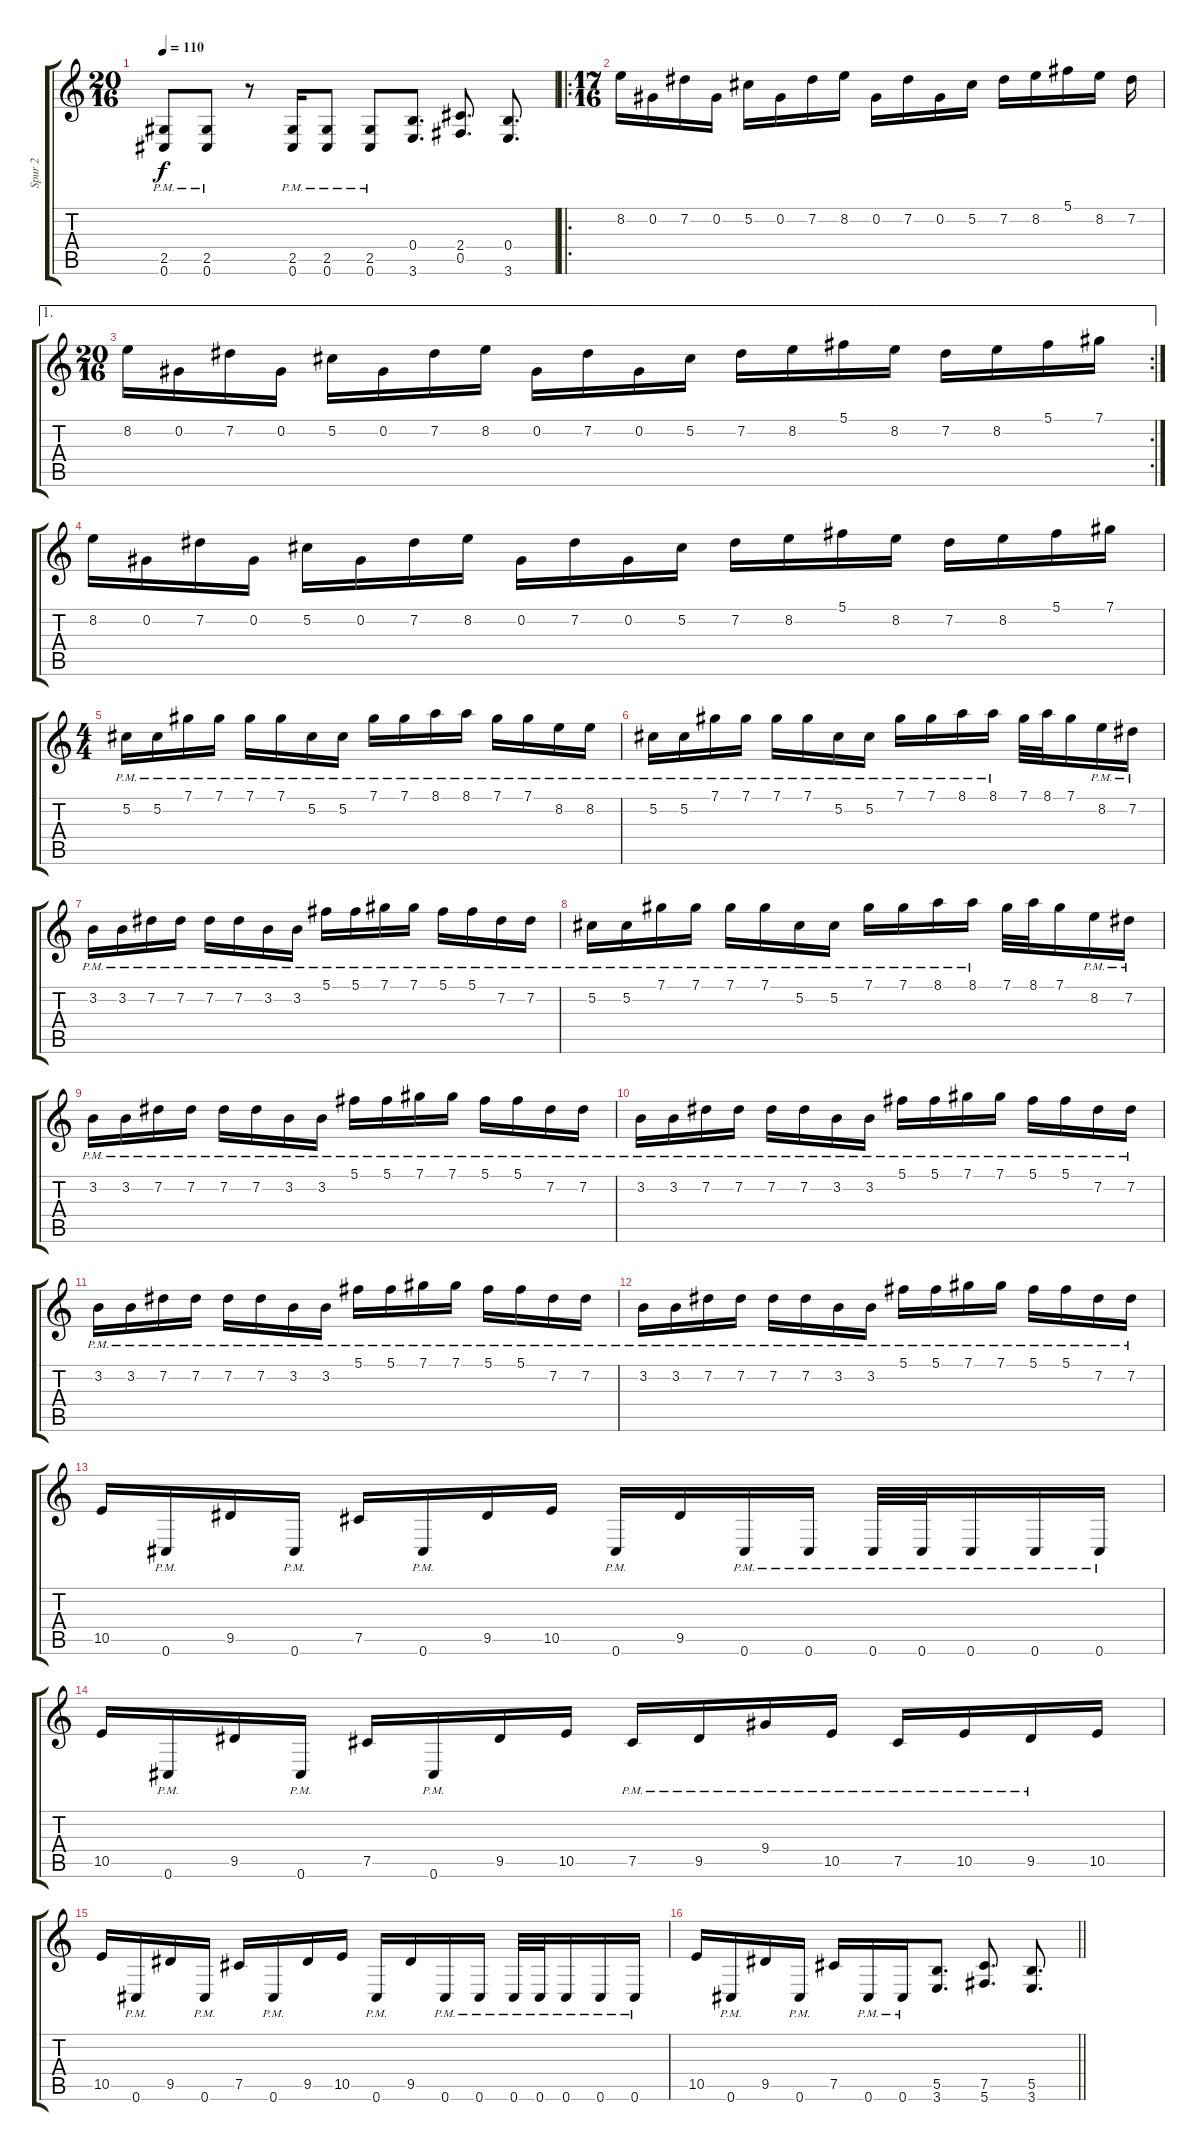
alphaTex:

\track ("Spur 2" "Spur 2") {instrument distortionguitar}
\staff {score tabs}
\tuning (Db4 Ab3 E3 B2 Gb2 Db2) {hide}
\ts (20 16)
\tempo 110
\clef g2
\ks c
(2.5{pm} 0.6{pm}).8{dy f} (2.5{pm} 0.6{pm}).8 r.8 (2.5{pm} 0.6{pm}).16 (2.5{pm} 0.6{pm}).8 (2.5{pm} 0.6{pm}).8 (0.4 3.6).8{d} (2.4 0.5).8{d} (0.4 3.6).8{d} |
\ro
\ts (17 16)
8.2.16 0.2.16 7.2.16 0.2.16 5.2.16 0.2.16 7.2.16 8.2.16 0.2.16 7.2.16 0.2.16 5.2.16 7.2.16 8.2.16 5.1.16 8.2.16 7.2.16 |
\ae 1
\rc 2
\ts (20 16)
8.2.16 0.2.16 7.2.16 0.2.16 5.2.16 0.2.16 7.2.16 8.2.16 0.2.16 7.2.16 0.2.16 5.2.16 7.2.16 8.2.16 5.1.16 8.2.16 7.2.16 8.2.16 5.1.16 7.1.16 |
8.2.16 0.2.16 7.2.16 0.2.16 5.2.16 0.2.16 7.2.16 8.2.16 0.2.16 7.2.16 0.2.16 5.2.16 7.2.16 8.2.16 5.1.16 8.2.16 7.2.16 8.2.16 5.1.16 7.1.16 |
\ts (4 4)
5.2{pm}.16 5.2{pm}.16 7.1{pm}.16 7.1{pm}.16 7.1{pm}.16 7.1{pm}.16 5.2{pm}.16 5.2{pm}.16 7.1{pm}.16 7.1{pm}.16 8.1{pm}.16 8.1{pm}.16 7.1{pm}.16 7.1{pm}.16 8.2{pm}.16 8.2{pm}.16 |
5.2{pm}.16 5.2{pm}.16 7.1{pm}.16 7.1{pm}.16 7.1{pm}.16 7.1{pm}.16 5.2{pm}.16 5.2{pm}.16 7.1{pm}.16 7.1{pm}.16 8.1{pm}.16 8.1{pm}.16 7.1.32 8.1.32 7.1.16 8.2{pm}.16 7.2{pm}.16 |
3.2{pm}.16 3.2{pm}.16 7.2{pm}.16 7.2{pm}.16 7.2{pm}.16 7.2{pm}.16 3.2{pm}.16 3.2{pm}.16 5.1{pm}.16 5.1{pm}.16 7.1{pm}.16 7.1{pm}.16 5.1{pm}.16 5.1{pm}.16 7.2{pm}.16 7.2{pm}.16 |
5.2{pm}.16 5.2{pm}.16 7.1{pm}.16 7.1{pm}.16 7.1{pm}.16 7.1{pm}.16 5.2{pm}.16 5.2{pm}.16 7.1{pm}.16 7.1{pm}.16 8.1{pm}.16 8.1{pm}.16 7.1.32 8.1.32 7.1.16 8.2{pm}.16 7.2{pm}.16 |
3.2{pm}.16 3.2{pm}.16 7.2{pm}.16 7.2{pm}.16 7.2{pm}.16 7.2{pm}.16 3.2{pm}.16 3.2{pm}.16 5.1{pm}.16 5.1{pm}.16 7.1{pm}.16 7.1{pm}.16 5.1{pm}.16 5.1{pm}.16 7.2{pm}.16 7.2{pm}.16 |
3.2{pm}.16 3.2{pm}.16 7.2{pm}.16 7.2{pm}.16 7.2{pm}.16 7.2{pm}.16 3.2{pm}.16 3.2{pm}.16 5.1{pm}.16 5.1{pm}.16 7.1{pm}.16 7.1{pm}.16 5.1{pm}.16 5.1{pm}.16 7.2{pm}.16 7.2{pm}.16 |
3.2{pm}.16 3.2{pm}.16 7.2{pm}.16 7.2{pm}.16 7.2{pm}.16 7.2{pm}.16 3.2{pm}.16 3.2{pm}.16 5.1{pm}.16 5.1{pm}.16 7.1{pm}.16 7.1{pm}.16 5.1{pm}.16 5.1{pm}.16 7.2{pm}.16 7.2{pm}.16 |
3.2{pm}.16 3.2{pm}.16 7.2{pm}.16 7.2{pm}.16 7.2{pm}.16 7.2{pm}.16 3.2{pm}.16 3.2{pm}.16 5.1{pm}.16 5.1{pm}.16 7.1{pm}.16 7.1{pm}.16 5.1{pm}.16 5.1{pm}.16 7.2{pm}.16 7.2{pm}.16 |
10.5.16 0.6{pm}.16 9.5.16 0.6{pm}.16 7.5.16 0.6{pm}.16 9.5.16 10.5.16 0.6{pm}.16 9.5.16 0.6{pm}.16 0.6{pm}.16 0.6{pm}.32 0.6{pm}.32 0.6{pm}.16 0.6{pm}.16 0.6{pm}.16 |
10.5.16 0.6{pm}.16 9.5.16 0.6{pm}.16 7.5.16 0.6{pm}.16 9.5.16 10.5.16 7.5{pm}.16 9.5{pm}.16 9.4{pm}.16 10.5{pm}.16 7.5{pm}.16 10.5{pm}.16 9.5{pm}.16 10.5.16 |
10.5.16 0.6{pm}.16 9.5.16 0.6{pm}.16 7.5.16 0.6{pm}.16 9.5.16 10.5.16 0.6{pm}.16 9.5.16 0.6{pm}.16 0.6{pm}.16 0.6{pm}.32 0.6{pm}.32 0.6{pm}.16 0.6{pm}.16 0.6{pm}.16 |
\barLineRight lightlight
10.5.16 0.6{pm}.16 9.5.16 0.6{pm}.16 7.5.16 0.6{pm}.16 0.6{pm}.16 (5.5 3.6).8{d} (7.5 5.6).8{d} (5.5 3.6).8{d}
